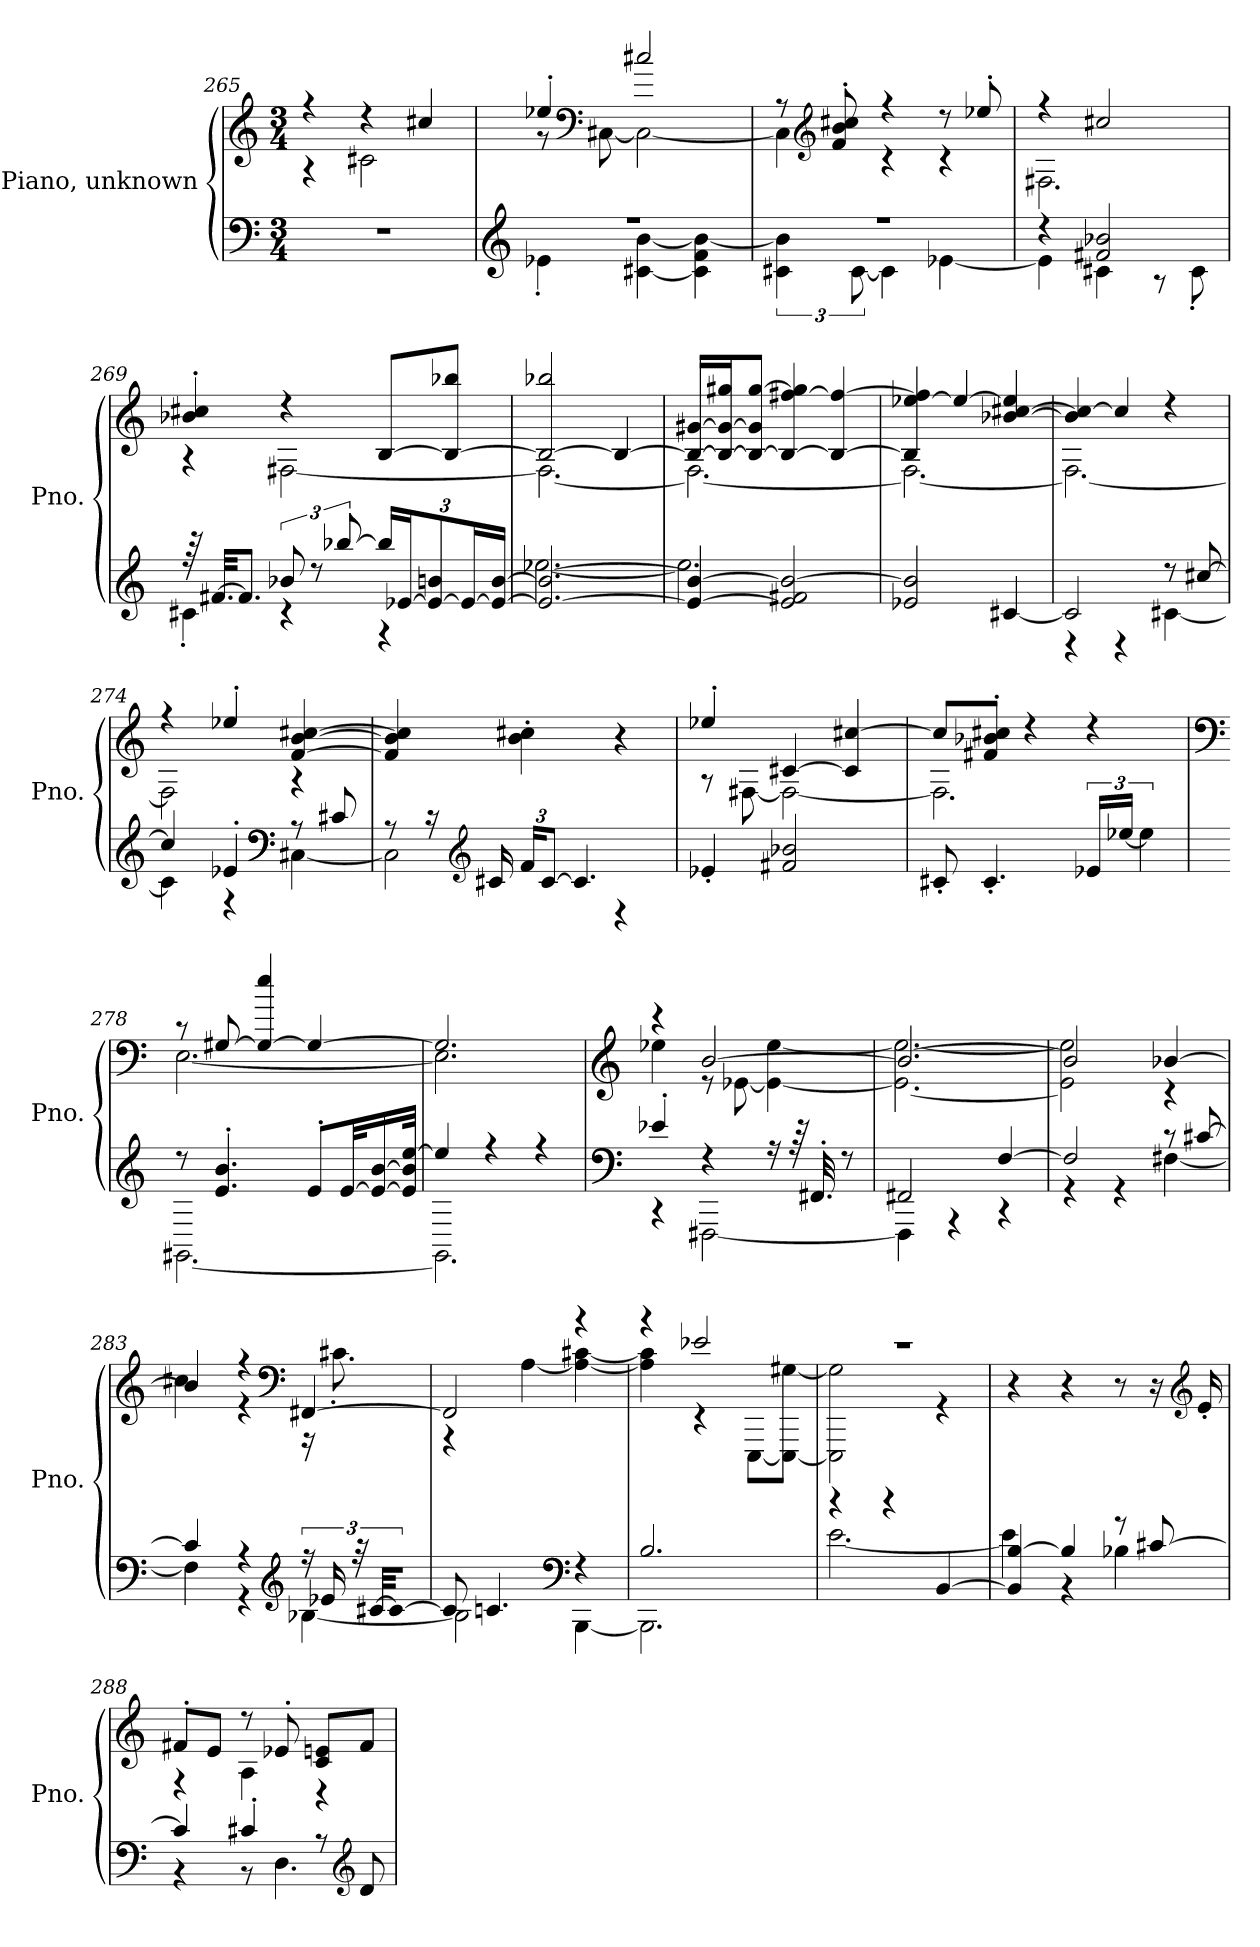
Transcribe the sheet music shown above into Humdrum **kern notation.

**kern	**kern
*part1	*part1
*staff2	*staff1
*I"Piano, unknown	*
*I'Pno.	*
*clefF4	*clefG2
*k[]	*k[]
*M3/4	*M3/4
=265	=265
*	*^
2.r	4r	4r
.	4r	2c#X\
.	4cc#X/	.
=266	=266	=266
*clefG2	*	*
*^	*	*
2.r	4e-X'\	4ee-X'/	8r
*	*	*clefF4	*
.	.	.	[8C#X\
.	[4c#X\ [4b\	2cc#X/	2C#\_
.	4c#\] 4f\ 4b\_	.	.
!!LO:LB:g=z	!!
=267	=267	=267	=267
2.r	6c#X\ 6b\]	8r	4C#\]
*	*	*clefG2	*
.	.	8f/' 8b/' 8cc#X/'	.
.	[12c#\	.	.
.	4c#\]	4r	4r
.	[4e-X\	8r	4r
.	.	8ee-X'/	.
=268	=268	=268	=268
4r	4e-\]	4r	2.F#X\
2f#X/ 2b-X/	4c#X\	2cc#X/	.
.	8r	.	.
.	8c#'\	.	.
=269	=269	=269	=269
64r	4c#X'\	4b-X/' 4cc#X/'	4r
[32.f#X/KKL	.	.	.
8.f#/J]	.	.	.
12b-X/	4r	4r	[2F#X\
12r	.	.	.
[12bb-X/	.	.	.
*Xbrackettup	*	*	*
24bb-/LL]	4r	[8B/L	.
[24e-X/J	.	.	.
12e-/_ 12bn/	.	.	.
.	.	8B/_ 8bb-X/J	.
24e-/L_	.	.	.
24e-/_ [24b/JJ	.	.	.
=270	=270	=270	=270
2.e-/_ 2.b/_	[2.ee-X\	2B/_ 2bb-X/	2.F#\_
.	.	4B/_	.
!!LO:LB:g=z	!!
=271	=271	=271	=271
4e-/_ 4b/_	2.ee-\]	16B/_ [16g#X/LL	2.F#\_
.	.	16B/_ 16g#/_ 16gg#X/J	.
.	.	8B/_ 8g#/] [8gg#/J	.
2e-/] 2f#X/ 2b/_	.	4B/_ [4ff#X/ 4gg#/]	.
.	.	4B/_ 4ff#/_	.
*v	*v	*	*
=272	=272	=272
2e-X/ 2b/]	4B/] [4ee-X/ 4ff#/]	2.F#\_
.	4ee-/_	.
[4c#X/	[4b-X/ [4cc#X/ 4ee-/]	.
=273	=273	=273
*^	*	*
2c#/]	4r	4b-/] 4cc#/_	2.F#\_
.	4r	4cc#/]	.
8r	[4c#X\	4r	.
[8cc#X/	.	.	.
=274	=274	=274	=274
4cc#/]	4c#\]	4r	2F#\]
4e-X'/	4r	4ee-X'/	.
*clefF4	*	*	*
8r	[4C#X\	[4f/ [4b/ [4cc#X/	4r
8c#X/	.	.	.
*	*	*v	*v
!!LO:PB:g=z
=275	=275	=275
8r	2C#\]	4f/] 4b/] 4cc#/]
16r	.	.
*clefG2	*	*
16c#X/	.	.
24f/KL	.	4b\' 4cc#X\'
[12c#/J	.	.
4.c#/]	.	.
.	4r	4r
*v	*v	*
=276	=276
*	*^
4e-X'/	4ee-X'/	8r
.	.	[8F#X\
2f#X/ 2b-X/	[4c#X/	2F#\_
.	4c#/] [4cc#X/	.
=277	=277	=277
8c#X'/	8cc#/L]	2.F#\]
4.c#'/	8f#X/' 8b-X/' 8cc#X/'J	.
.	4r	.
*brackettup	*	*
24e-X/LL	4r	.
[24ee-X/JJ	.	.
6ee-\]	.	.
=278	=278	=278
*	*clefF4	*
*^	*	*
8r	[2.GG#X\	8r	[2.E\
4.e/' 4.b/'	.	[8G#X/	.
.	.	4G#/_ 4ee/	.
8e'/L	.	4G#/_	.
[32e/KL	.	.	.
16e/_ [16b/	.	.	.
32e/] 32b/] [32ee/JJk	.	.	.
!!LO:LB:g=z	!!
=279	=279	=279	=279
4ee/]	2.GG#\]	2.G#/]	2.E\]
4r	.	.	.
4r	.	.	.
=280	=280	=280	=280
*clefF4	*	*clefG2	*
4e-X'/	4r	4r	4ee-X\
4r	[2FFF#X\	[2b/	8r
.	.	.	[8e-X\
16r	.	.	4e-\_ [4ee-\
64r	.	.	.
32.FF#X'/	.	.	.
8r	.	.	.
=281	=281	=281	=281
2FF#X/	4FFF#\]	2.b/_	2.e-\_ 2.ee-\_
.	4r	.	.
[4F/	4r	.	.
=282	=282	=282	=282
2F/]	4r	2b/]	2e-\] 2ee-\]
.	4r	.	.
8r	[4F#X\	[4b-X/	4r
[8c#X/	.	.	.
=283	=283	=283	=283
4c#/]	4F#\]	4b-/]	4cc#X\
4r	4r	4r	4r
*clefG2	*	*clefF4	*
24r	[4B-X\	[4FF#X/	16r
24e-X/	.	.	.
.	.	.	8.c#X'\
48r	.	.	.
[48c#X/KKL	.	.	.
8c#/J_	.	.	.
!!LO:LB:g=z	!!
=284	=284	=284	=284
8c#/]	2B-\]	2FF#/]	4r
4.cn/	.	.	.
.	.	.	[4A\
*clefF4	*	*	*
4r	[4BBB\	4r	4A\_ [4c#X\
=285	=285	=285	=285
2.B/	2.BBB\]	4r	4A\] 4c#\]
.	.	2e-X/	4r
.	.	.	[8EEE\L
.	.	.	8EEE\_ [8G#X\J
=286	=286	=286	=286
4r	[2.e\	2.r	2EEE\] 2G#\]
4r	.	.	.
[4BB/	.	.	4r
*	*	*v	*v
=287	=287	=287
4BB/] [4B/	4e\]	4r
4B/]	4r	4r
8r	4B-X\	8r
[8c#X/	.	16r
*	*	*clefG2
.	.	16e'/
=288	=288	=288
*	*	*^
4c#/]	4r	8f#X'/L	4r
.	.	8e/J	.
4c#X'/	8r	8r	4A\
.	4.D\	8e-X'/	.
8r	.	8c/ 8en/L	4r
*clefG2	*	*	*
8d/	.	8f#/J	.
*v	*v	*	*
*	*v	*v
=	=
*-	*-
